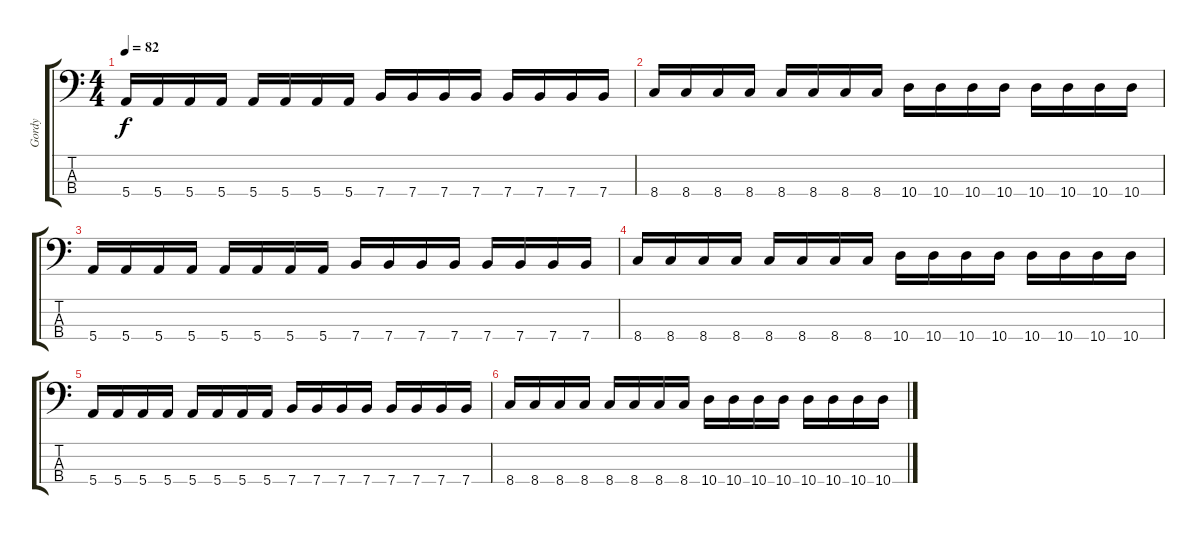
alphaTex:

\track ("Gordy" "Gordy") {instrument electricbassfinger}
\staff {score tabs}
\tuning (G2 D2 A1 E1) {hide}
\ts (4 4)
\tempo 82
\clef f4
\ks c
5.4.16{dy f} 5.4.16 5.4.16 5.4.16 5.4.16 5.4.16 5.4.16 5.4.16 7.4.16 7.4.16 7.4.16 7.4.16 7.4.16 7.4.16 7.4.16 7.4.16 |
8.4.16 8.4.16 8.4.16 8.4.16 8.4.16 8.4.16 8.4.16 8.4.16 10.4.16 10.4.16 10.4.16 10.4.16 10.4.16 10.4.16 10.4.16 10.4.16 |
5.4.16 5.4.16 5.4.16 5.4.16 5.4.16 5.4.16 5.4.16 5.4.16 7.4.16 7.4.16 7.4.16 7.4.16 7.4.16 7.4.16 7.4.16 7.4.16 |
8.4.16 8.4.16 8.4.16 8.4.16 8.4.16 8.4.16 8.4.16 8.4.16 10.4.16 10.4.16 10.4.16 10.4.16 10.4.16 10.4.16 10.4.16 10.4.16 |
5.4.16 5.4.16 5.4.16 5.4.16 5.4.16 5.4.16 5.4.16 5.4.16 7.4.16 7.4.16 7.4.16 7.4.16 7.4.16 7.4.16 7.4.16 7.4.16 |
8.4.16 8.4.16 8.4.16 8.4.16 8.4.16 8.4.16 8.4.16 8.4.16 10.4.16 10.4.16 10.4.16 10.4.16 10.4.16 10.4.16 10.4.16 10.4.16
